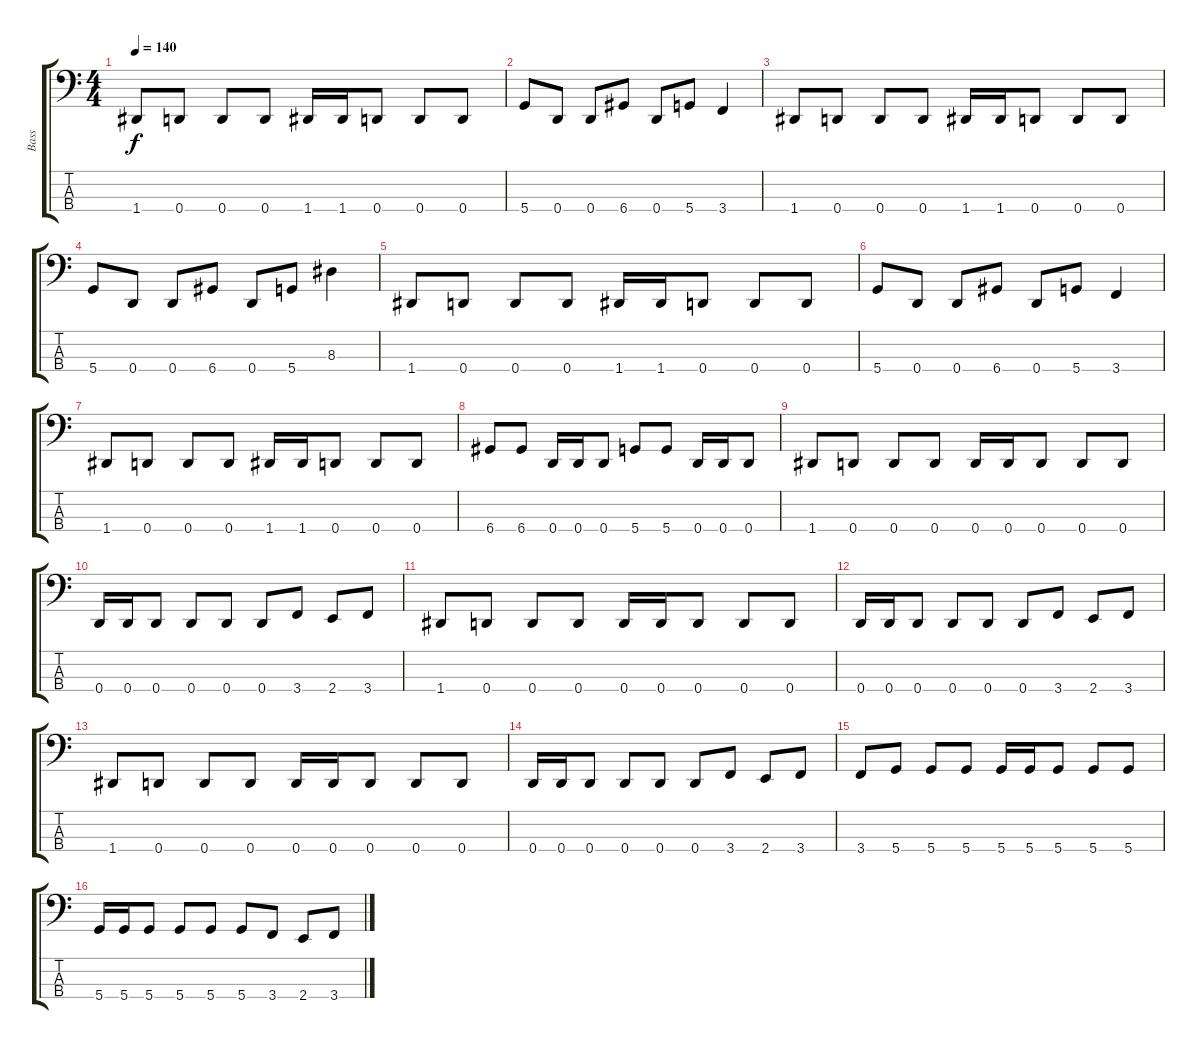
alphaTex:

\track ("Bass" "Bass") {instrument electricbassfinger}
\staff {score tabs}
\tuning (F2 C2 G1 D1) {hide}
\ts (4 4)
\tempo 140
\clef f4
\ks c
1.4.8{dy f} 0.4.8 0.4.8 0.4.8 1.4.16 1.4.16 0.4.8 0.4.8 0.4.8 |
5.4.8 0.4.8 0.4.8 6.4.8 0.4.8 5.4.8 3.4.4 |
1.4.8 0.4.8 0.4.8 0.4.8 1.4.16 1.4.16 0.4.8 0.4.8 0.4.8 |
5.4.8 0.4.8 0.4.8 6.4.8 0.4.8 5.4.8 8.3.4 |
1.4.8 0.4.8 0.4.8 0.4.8 1.4.16 1.4.16 0.4.8 0.4.8 0.4.8 |
5.4.8 0.4.8 0.4.8 6.4.8 0.4.8 5.4.8 3.4.4 |
1.4.8 0.4.8 0.4.8 0.4.8 1.4.16 1.4.16 0.4.8 0.4.8 0.4.8 |
6.4.8 6.4.8 0.4.16 0.4.16 0.4.8 5.4.8 5.4.8 0.4.16 0.4.16 0.4.8 |
1.4.8 0.4.8 0.4.8 0.4.8 0.4.16 0.4.16 0.4.8 0.4.8 0.4.8 |
0.4.16 0.4.16 0.4.8 0.4.8 0.4.8 0.4.8 3.4.8 2.4.8 3.4.8 |
1.4.8 0.4.8 0.4.8 0.4.8 0.4.16 0.4.16 0.4.8 0.4.8 0.4.8 |
0.4.16 0.4.16 0.4.8 0.4.8 0.4.8 0.4.8 3.4.8 2.4.8 3.4.8 |
1.4.8 0.4.8 0.4.8 0.4.8 0.4.16 0.4.16 0.4.8 0.4.8 0.4.8 |
0.4.16 0.4.16 0.4.8 0.4.8 0.4.8 0.4.8 3.4.8 2.4.8 3.4.8 |
3.4.8 5.4.8 5.4.8 5.4.8 5.4.16 5.4.16 5.4.8 5.4.8 5.4.8 |
5.4.16 5.4.16 5.4.8 5.4.8 5.4.8 5.4.8 3.4.8 2.4.8 3.4.8
